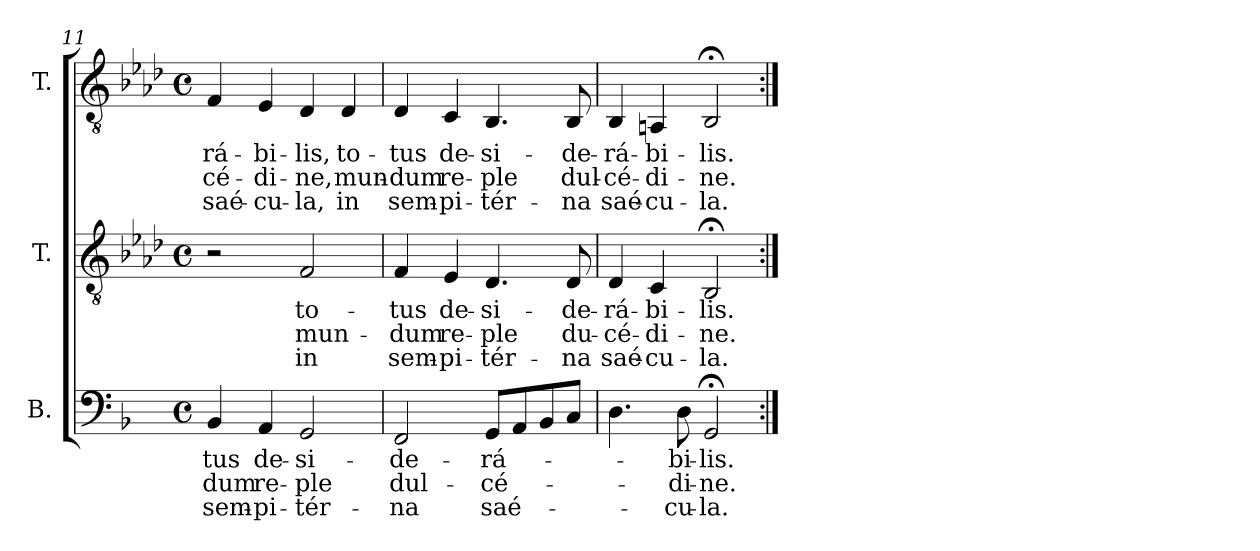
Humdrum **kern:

**kern	**text	**text	**text	**kern	**text	**text	**text	**kern	**text	**text	**text
*part3	*part3	*part3	*part3	*part2	*part2	*part2	*part2	*part1	*part1	*part1	*part1
*staff3	*staff3	*staff3	*staff3	*staff2	*staff2	*staff2	*staff2	*staff1	*staff1	*staff1	*staff1
*I"B.	*	*	*	*I"T.	*	*	*	*I"T.	*	*	*
*clefF4	*	*	*	*clefGv2	*	*	*	*clefGv2	*	*	*
*	*	*	*	*ITrd2c3	*	*	*	*ITrd2c3	*	*	*
*k[b-]	*	*	*	*k[b-]	*	*	*	*k[b-]	*	*	*
*d:	*	*	*	*d:	*	*	*	*d:	*	*	*
*M4/4	*	*	*	*M4/4	*	*	*	*M4/4	*	*	*
*met(c)	*	*	*	*met(c)	*	*	*	*met(c)	*	*	*
=11	=11	=11	=11	=11	=11	=11	=11	=11	=11	=11	=11
!	!LO:LY:b:color=#000000	!LO:LY:b:color=#000000	!LO:LY:b:color=#000000	!	!	!	!	!	!	!	!
!	!	!	!	!	!	!	!	!	!LO:LY:b:color=#000000	!LO:LY:b:color=#000000	!LO:LY:b:color=#000000
4BB-i/	-tus	-dum	sem-	2r	.	.	.	4Di/	-rá-	-cé-	saé-
!	!LO:LY:b:color=#000000	!LO:LY:b:color=#000000	!LO:LY:b:color=#000000	!	!	!	!	!	!	!	!
!	!	!	!	!	!	!	!	!	!LO:LY:b:color=#000000	!LO:LY:b:color=#000000	!LO:LY:b:color=#000000
4AAi/	de-	re-	-pi-	.	.	.	.	4Ci/	-bi-	-di-	-cu-
!	!LO:LY:b:color=#000000	!LO:LY:b:color=#000000	!LO:LY:b:color=#000000	!	!	!	!	!	!	!	!
!	!	!	!	!	!LO:LY:b:color=#000000	!LO:LY:b:color=#000000	!LO:LY:b:color=#000000	!	!	!	!
!	!	!	!	!	!	!	!	!	!LO:LY:b:color=#000000	!LO:LY:b:color=#000000	!LO:LY:b:color=#000000
2GGi/	-si-	-ple	-tér-	2Di/	to-	mun-	in	4BB-i/	-lis,	-ne,	-la,
!	!	!	!	!	!	!	!	!	!LO:LY:b:color=#000000	!LO:LY:b:color=#000000	!LO:LY:b:color=#000000
.	.	.	.	.	.	.	.	4BB-i/	to-	mun-	in
=12	=12	=12	=12	=12	=12	=12	=12	=12	=12	=12	=12
!	!LO:LY:b:color=#000000	!LO:LY:b:color=#000000	!LO:LY:b:color=#000000	!	!	!	!	!	!	!	!
!	!	!	!	!	!LO:LY:b:color=#000000	!LO:LY:b:color=#000000	!LO:LY:b:color=#000000	!	!	!	!
!	!	!	!	!	!	!	!	!	!LO:LY:b:color=#000000	!LO:LY:b:color=#000000	!LO:LY:b:color=#000000
2FFi/	-de-	dul-	-na	4Di/	-tus	-dum	sem-	4BB-i/	-tus	-dum	sem-
!	!	!	!	!	!LO:LY:b:color=#000000	!LO:LY:b:color=#000000	!LO:LY:b:color=#000000	!	!	!	!
!	!	!	!	!	!	!	!	!	!LO:LY:b:color=#000000	!LO:LY:b:color=#000000	!LO:LY:b:color=#000000
.	.	.	.	4Ci/	de-	re-	-pi-	4AAi/	de-	re-	-pi-
!	!LO:LY:b:color=#000000	!LO:LY:b:color=#000000	!LO:LY:b:color=#000000	!	!	!	!	!	!	!	!
!	!	!	!	!	!LO:LY:b:color=#000000	!LO:LY:b:color=#000000	!LO:LY:b:color=#000000	!	!	!	!
!	!	!	!	!	!	!	!	!	!LO:LY:b:color=#000000	!LO:LY:b:color=#000000	!LO:LY:b:color=#000000
8GGi/L	-rá-	-cé-	saé-	4.BB-i/	-si-	-ple	-tér-	4.GGi/	-si-	-ple	-tér-
8AAi/	.	.	.	.	.	.	.	.	.	.	.
8BB-i/	.	.	.	.	.	.	.	.	.	.	.
!	!	!	!	!	!LO:LY:b:color=#000000	!LO:LY:b:color=#000000	!LO:LY:b:color=#000000	!	!	!	!
!	!	!	!	!	!	!	!	!	!LO:LY:b:color=#000000	!LO:LY:b:color=#000000	!LO:LY:b:color=#000000
8Ci/J	.	.	.	8BB-i/	-de-	du-	-na	8GGi/	-de-	dul-	-na
=13	=13	=13	=13	=13	=13	=13	=13	=13	=13	=13	=13
!	!	!	!	!	!LO:LY:b:color=#000000	!LO:LY:b:color=#000000	!LO:LY:b:color=#000000	!	!	!	!
!	!	!	!	!	!	!	!	!	!LO:LY:b:color=#000000	!LO:LY:b:color=#000000	!LO:LY:b:color=#000000
4.Di\	.	.	.	4BB-i/	-rá-	-cé-	saé-	4GGi/	-rá-	-cé-	saé-
!	!	!	!	!	!LO:LY:b:color=#000000	!LO:LY:b:color=#000000	!LO:LY:b:color=#000000	!	!	!	!
!	!	!	!	!	!	!	!	!	!LO:LY:b:color=#000000	!LO:LY:b:color=#000000	!LO:LY:b:color=#000000
.	.	.	.	4AAi/	-bi-	-di-	-cu-	4FF#Xi/	-bi-	-di-	-cu-
!	!LO:LY:b:color=#000000	!LO:LY:b:color=#000000	!LO:LY:b:color=#000000	!	!	!	!	!	!	!	!
8Di\	-bi-	-di-	-cu-	.	.	.	.	.	.	.	.
!	!LO:LY:b:color=#000000	!LO:LY:b:color=#000000	!LO:LY:b:color=#000000	!	!	!	!	!	!	!	!
!	!	!	!	!	!LO:LY:b:color=#000000	!LO:LY:b:color=#000000	!LO:LY:b:color=#000000	!	!	!	!
!	!	!	!	!	!	!	!	!	!LO:LY:b:color=#000000	!LO:LY:b:color=#000000	!LO:LY:b:color=#000000
2GG;i/	-lis.	-ne.	-la.	2GG;i/	-lis.	-ne.	-la.	2GG;i/	-lis.	-ne.	-la.
=:|!	=:|!	=:|!	=:|!	=:|!	=:|!	=:|!	=:|!	=:|!	=:|!	=:|!	=:|!
*-	*-	*-	*-	*-	*-	*-	*-	*-	*-	*-	*-
